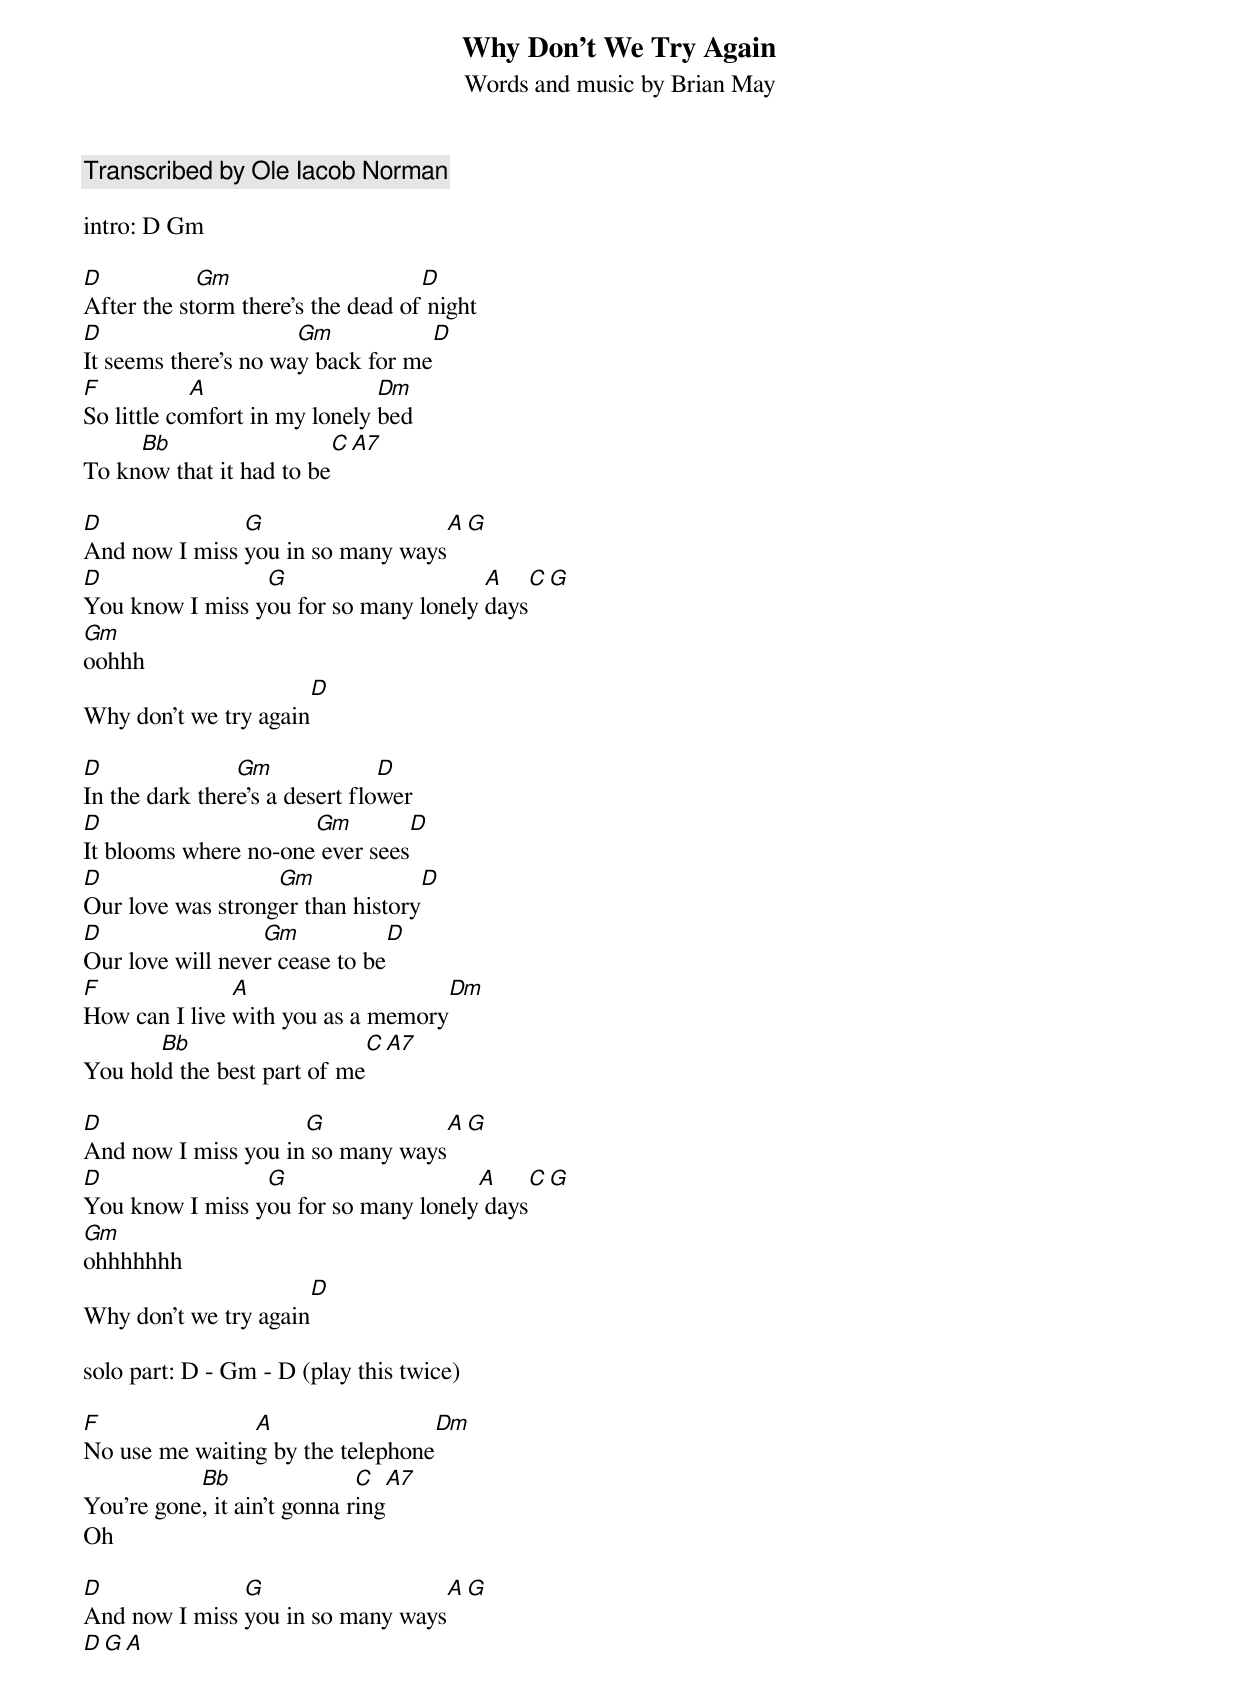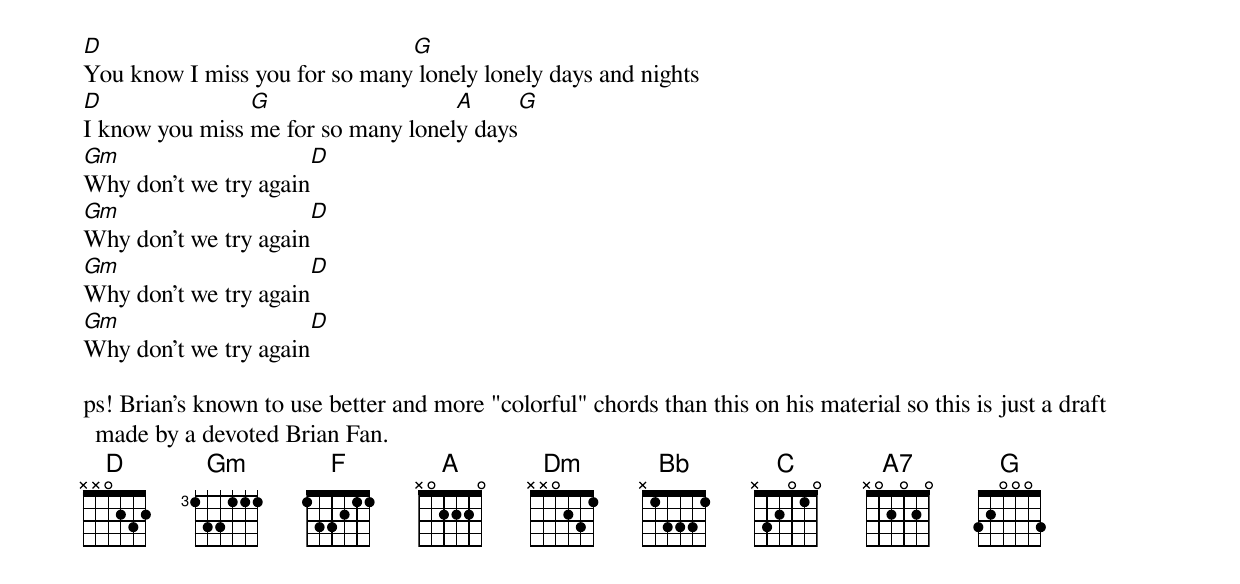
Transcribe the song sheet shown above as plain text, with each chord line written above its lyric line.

Why Don't We Try Again
Words and music by Brian May
Transcribed by Ole Iacob Norman

intro: D Gm

D           Gm                     D
After the storm there's the dead of night
D                     Gm                    D
It seems there's no way back for me
F           A                  Dm
So little comfort in my lonely bed
     Bb                       C  A7
To know that it had to be

D              G                   A         G
And now I miss you in so many ways
D                G                     A       C      G
You know I miss you for so many lonely days
Gm
oohhh
                          D
Why don't we try again

D               Gm              D
In the dark there's a desert flower
D                     Gm              D
It blooms where no-one ever sees
D                  Gm               D
Our love was stronger than history
D                 Gm                 D
Our love will never cease to be
F              A                        Dm
How can I live with you as a memory
       Bb                          C     A7
You hold the best part of me

D                    G             A        G
And now I miss you in so many ways
D                G                    A       C       G
You know I miss you for so many lonely days
Gm
ohhhhhhh
                          D
Why don't we try again

solo part: D - Gm - D (play this twice)

F               A                   Dm
No use me waiting by the telephone
           Bb                C      A7
You're gone, it ain't gonna ring
Oh

D              G                   A            G
And now I miss you in so many ways
D                G                   A
D                              G
You know I miss you for so many lonely lonely days and nights
D               G                   A                G
I know you miss me for so many lonely days
Gm                     D
Why don't we try again
Gm                     D
Why don't we try again
Gm                     D
Why don't we try again
Gm                     D
Why don't we try again

ps! Brian's known to use better and more "colorful" chords than this on his material so this is just a draft made by a devoted Brian Fan.
